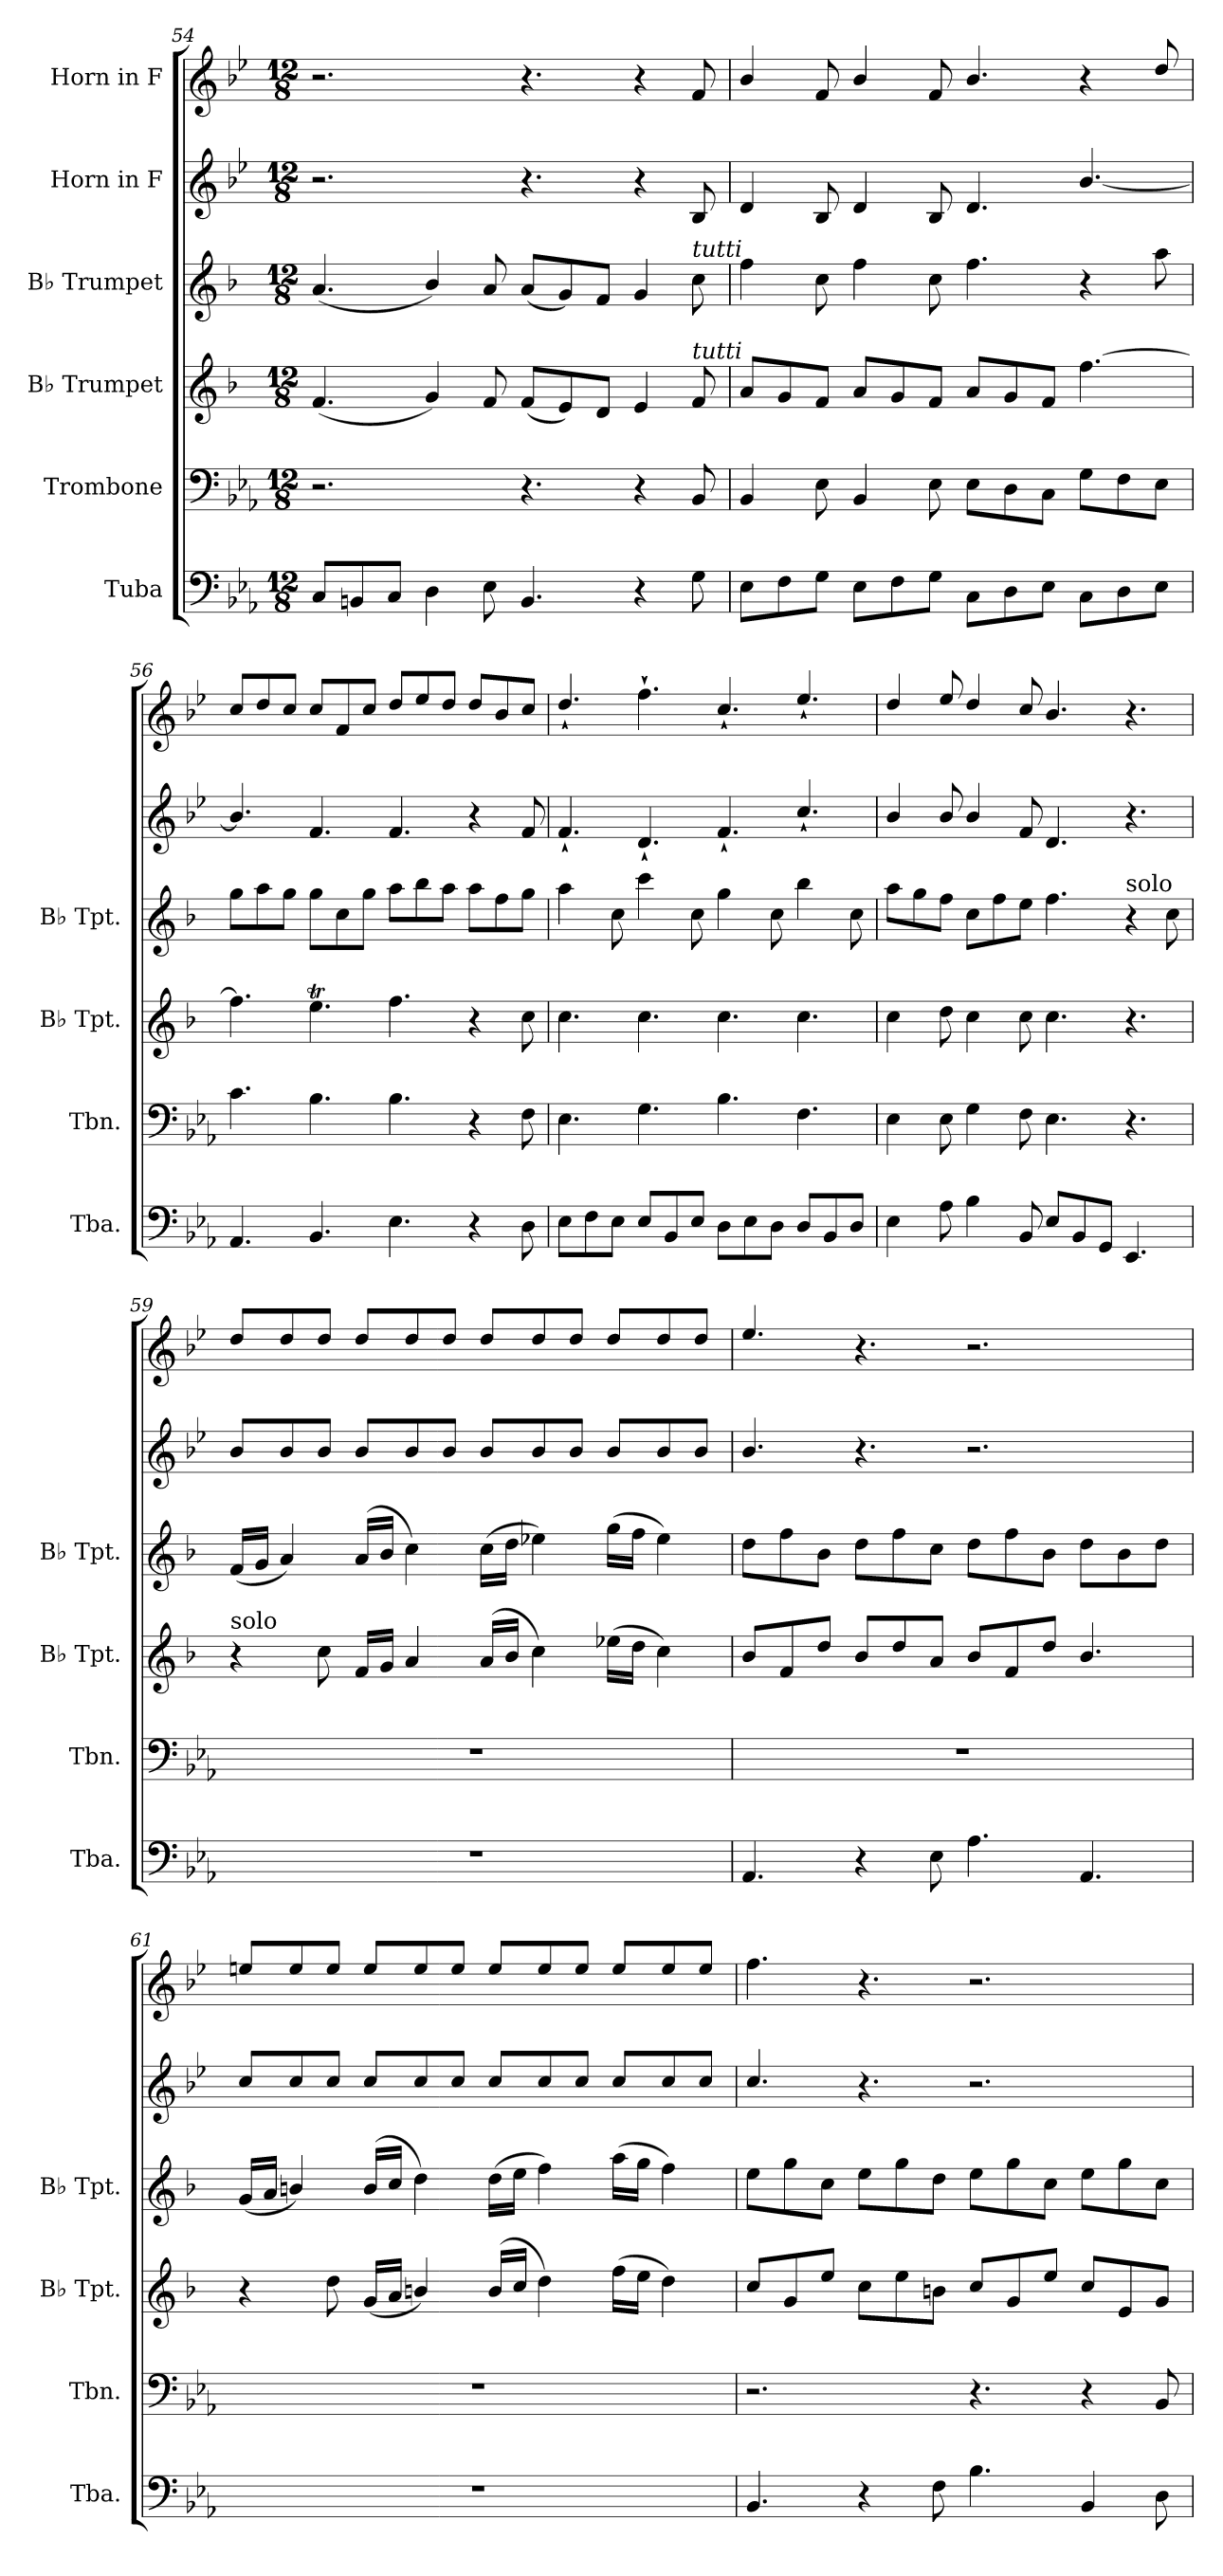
**kern	**kern	**kern	**kern	**kern	**kern
*part6	*part5	*part4	*part3	*part2	*part1
*staff6	*staff5	*staff4	*staff3	*staff2	*staff1
*I"Tuba	*I"Trombone	*I"B♭ Trumpet	*I"B♭ Trumpet	*I"Horn in F	*I"Horn in F
*I'Tba.	*I'Tbn.	*I'B♭ Tpt.	*I'B♭ Tpt.	*	*
*clefF4	*clefF4	*clefG2	*clefG2	*clefG2	*clefG2
*	*	*ITrd1c2	*ITrd1c2	*ITrd4c7	*ITrd4c7
*k[b-e-a-]	*k[b-e-a-]	*k[b-e-a-]	*k[b-e-a-]	*k[b-e-a-]	*k[b-e-a-]
*M12/8	*M12/8	*M12/8	*M12/8	*M12/8	*M12/8
=54	=54	=54	=54	=54	=54
8C/L	2.r	(<4.e-/	(<4.g/	2.r	2.r
8BBn/	.	.	.	.	.
8C/J	.	.	.	.	.
4D\	.	4f/)	4a-/)	.	.
8E-\	.	8e-/	8g/	.	.
4.BB/	4.r	(<8e-/L	(<8g/L	4.r	4.r
.	.	8d/)	8f/)	.	.
.	.	8c/J	8e-/J	.	.
4r	4r	4d/	4f/	4r	4r
!	!	!	!LO:TX:a:i:t=tutti	!	!
!	!	!LO:TX:a:i:t=tutti	!	!	!
8G\	8BB-/	8e-/	8b-\	8E-/	8B-/
!!LO:PB:g=z
=55	=55	=55	=55	=55	=55
8E-\L	4BB-/	8g/L	4ee-\	4G/	4e-/
8F\	.	8f/	.	.	.
8G\J	8E-\	8e-/J	8b-\	8E-/	8B-/
8E-\L	4BB-/	8g/L	4ee-\	4G/	4e-/
8F\	.	8f/	.	.	.
8G\J	8E-\	8e-/J	8b-\	8E-/	8B-/
8C\L	8E-\L	8g/L	4.ee-\	4.G/	4.e-/
8D\	8D\	8f/	.	.	.
8E-\J	8C\J	8e-/J	.	.	.
8C\L	8G\L	[4.ee-\	4r	[4.e-/	4r
8D\	8F\	.	.	.	.
8E-\J	8E-\J	.	8gg\	.	8g/
=56	=56	=56	=56	=56	=56
4.AA-/	4.c\	4.ee-\]	8ff\L	4.e-/]	8f/L
.	.	.	8gg\	.	8g/
.	.	.	8ff\J	.	8f/J
4.BB-/	4.B-\	4.ddt\	8ff\L	4.B-/	8f/L
.	.	.	8b-\	.	8B-/
.	.	.	8ff\J	.	8f/J
4.E-\	4.B-\	4.ee-\	8gg\L	4.B-/	8g/L
.	.	.	8aa-\	.	8a-/
.	.	.	8gg\J	.	8g/J
4r	4r	4r	8gg\L	4r	8g/L
.	.	.	8ee-\	.	8e-/
8D\	8F\	8b-\	8ff\J	8B-/	8f/J
=57	=57	=57	=57	=57	=57
8E-\L	4.E-\	4.b-\	4gg\	4.B-`/	4.g`/
8F\	.	.	.	.	.
8E-\J	.	.	8b-\	.	.
8E-/L	4.G\	4.b-\	4bb-\	4.G`/	4.b-`\
8BB-/	.	.	.	.	.
8E-/J	.	.	8b-\	.	.
8D\L	4.B-\	4.b-\	4ff\	4.B-`/	4.f`/
8E-\	.	.	.	.	.
8D\J	.	.	8b-\	.	.
8D/L	4.F\	4.b-\	4aa-\	4.f`/	4.a-`/
8BB-/	.	.	.	.	.
8D/J	.	.	8b-\	.	.
=58	=58	=58	=58	=58	=58
4E-\	4E-\	4b-\	8gg\L	4e-/	4g/
.	.	.	8ff\	.	.
8A-\	8E-\	8cc\	8ee-\J	8e-/	8a-/
4B-\	4G\	4b-\	8b-\L	4e-/	4g/
.	.	.	8ee-\	.	.
8BB-/	8F\	8b-\	8dd\J	8B-/	8f/
8E-/L	4.E-\	4.b-\	4.ee-\	4.G/	4.e-/
8BB-/	.	.	.	.	.
8GG/J	.	.	.	.	.
!	!	!	!LO:TX:a:t=solo	!	!
4.EE-/	4.r	4.r	4r	4.r	4.r
.	.	.	8b-\	.	.
!!LO:LB:g=z
=59	=59	=59	=59	=59	=59
!	!	!LO:TX:a:t=solo	!	!	!
1.r	1.r	4r	(<16e-/LL	8e-/L	8g/L
.	.	.	16f/JJ	.	.
.	.	.	4g/)	8e-/	8g/
.	.	8b-\	.	8e-/J	8g/J
.	.	16e-/LL	(>16g/LL	8e-/L	8g/L
.	.	16f/JJ	16a-/JJ	.	.
.	.	4g/	4b-\)	8e-/	8g/
.	.	.	.	8e-/J	8g/J
.	.	(>16g/LL	(>16b-\LL	8e-/L	8g/L
.	.	16a-/JJ	16cc\JJ	.	.
.	.	4b-\)	4dd-X\)	8e-/	8g/
.	.	.	.	8e-/J	8g/J
.	.	(>16dd-X\LL	(>16ff\LL	8e-/L	8g/L
.	.	16cc\JJ	16ee-\JJ	.	.
.	.	4b-\)	4dd-\)	8e-/	8g/
.	.	.	.	8e-/J	8g/J
=60	=60	=60	=60	=60	=60
4.AA-/	1.r	8a-/L	8cc\L	4.e-/	4.a-/
.	.	8e-/	8ee-\	.	.
.	.	8cc/J	8a-\J	.	.
4r	.	8a-/L	8cc\L	4.r	4.r
.	.	8cc/	8ee-\	.	.
8E-\	.	8g/J	8b-\J	.	.
4.A-\	.	8a-/L	8cc\L	2.r	2.r
.	.	8e-/	8ee-\	.	.
.	.	8cc/J	8a-\J	.	.
4.AA-/	.	4.a-/	8cc\L	.	.
.	.	.	8a-\	.	.
.	.	.	8cc\J	.	.
=61	=61	=61	=61	=61	=61
1.r	1.r	4r	(<16f/LL	8f/L	8an/L
.	.	.	16g/JJ	.	.
.	.	.	4an/)	8f/	8a/
.	.	8cc\	.	8f/J	8a/J
.	.	(<16f/LL	(>16a/LL	8f/L	8a/L
.	.	16g/JJ	16b-/JJ	.	.
.	.	4an/)	4cc\)	8f/	8a/
.	.	.	.	8f/J	8a/J
.	.	(>16a/LL	(>16cc\LL	8f/L	8a/L
.	.	16b-/JJ	16dd\JJ	.	.
.	.	4cc\)	4ee-\)	8f/	8a/
.	.	.	.	8f/J	8a/J
.	.	(>16ee-\LL	(>16gg\LL	8f/L	8a/L
.	.	16dd\JJ	16ff\JJ	.	.
.	.	4cc\)	4ee-\)	8f/	8a/
.	.	.	.	8f/J	8a/J
!!LO:PB:g=z
=62	=62	=62	=62	=62	=62
4.BB-/	2.r	8b-/L	8dd\L	4.f/	4.b-\
.	.	8f/	8ff\	.	.
.	.	8dd/J	8b-\J	.	.
4r	.	8b-\L	8dd\L	4.r	4.r
.	.	8dd\	8ff\	.	.
8F\	.	8an\J	8cc\J	.	.
4.B-\	4.r	8b-/L	8dd\L	2.r	2.r
.	.	8f/	8ff\	.	.
.	.	8dd/J	8b-\J	.	.
4BB-/	4r	8b-/L	8dd\L	.	.
.	.	8d/	8ff\	.	.
8D\	8BB-/	8f/J	8b-\J	.	.
=	=	=	=	=	=
*-	*-	*-	*-	*-	*-
